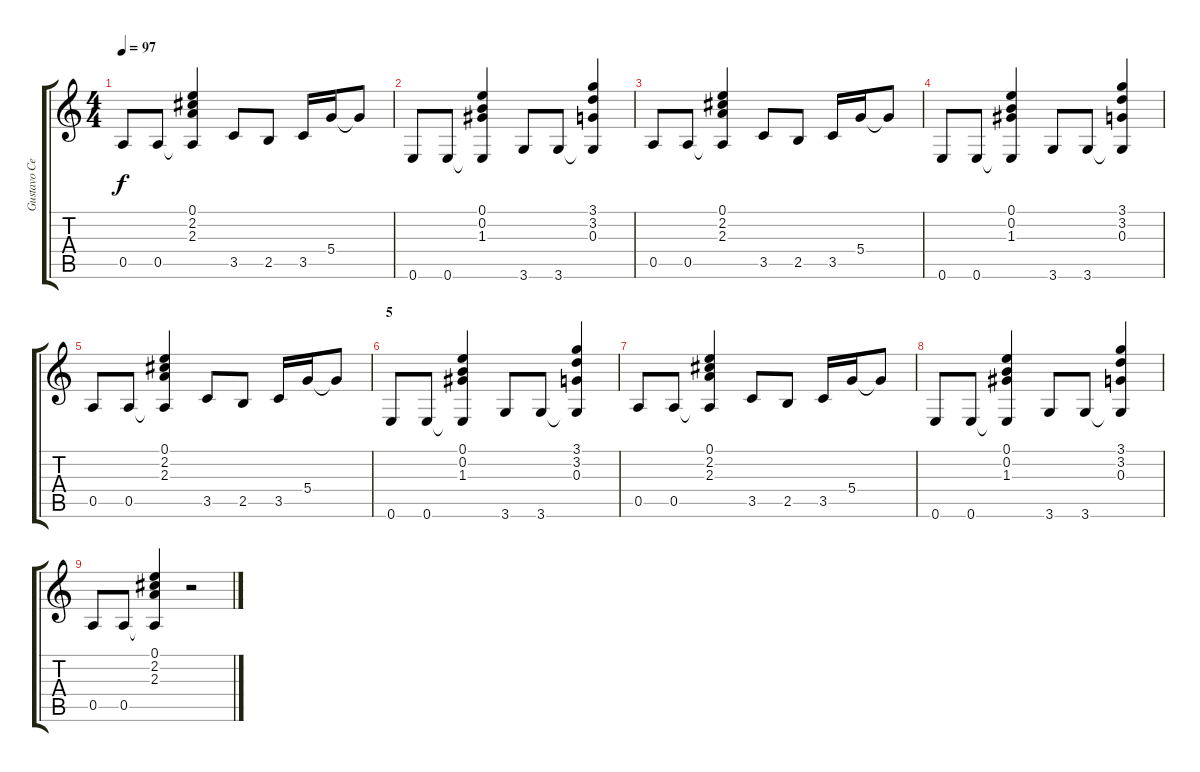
\track ("Gustavo Cerati" "Gustavo Ce") {instrument overdrivenguitar}
\staff {score tabs}
\tuning (E4 B3 G3 D3 A2 E2) {hide}
\ts (4 4)
\tempo 97
\clef g2
\ks c
0.5.8{dy f} 0.5.8 (0.1 2.2 2.3 0.5{t}).4 3.5.8 2.5.8 3.5.16 5.4.16 5.4{t}.8 |
0.6.8 0.6.8 (0.1 0.2 1.3 0.6{t}).4 3.6.8 3.6.8 (3.1 3.2 0.3 3.6{t}).4 |
0.5.8 0.5.8 (0.1 2.2 2.3 0.5{t}).4 3.5.8 2.5.8 3.5.16 5.4.16 5.4{t}.8 |
0.6.8 0.6.8 (0.1 0.2 1.3 0.6{t}).4 3.6.8 3.6.8 (3.1 3.2 0.3 3.6{t}).4 |
0.5.8 0.5.8 (0.1 2.2 2.3 0.5{t}).4 3.5.8 2.5.8 3.5.16 5.4.16 5.4{t}.8 |
\section ("" "5")
0.6.8 0.6.8 (0.1 0.2 1.3 0.6{t}).4 3.6.8 3.6.8 (3.1 3.2 0.3 3.6{t}).4 |
0.5.8 0.5.8 (0.1 2.2 2.3 0.5{t}).4 3.5.8 2.5.8 3.5.16 5.4.16 5.4{t}.8 |
0.6.8 0.6.8 (0.1 0.2 1.3 0.6{t}).4 3.6.8 3.6.8 (3.1 3.2 0.3 3.6{t}).4 |
0.5.8 0.5.8 (0.1 2.2 2.3 0.5{t}).4 r.2
